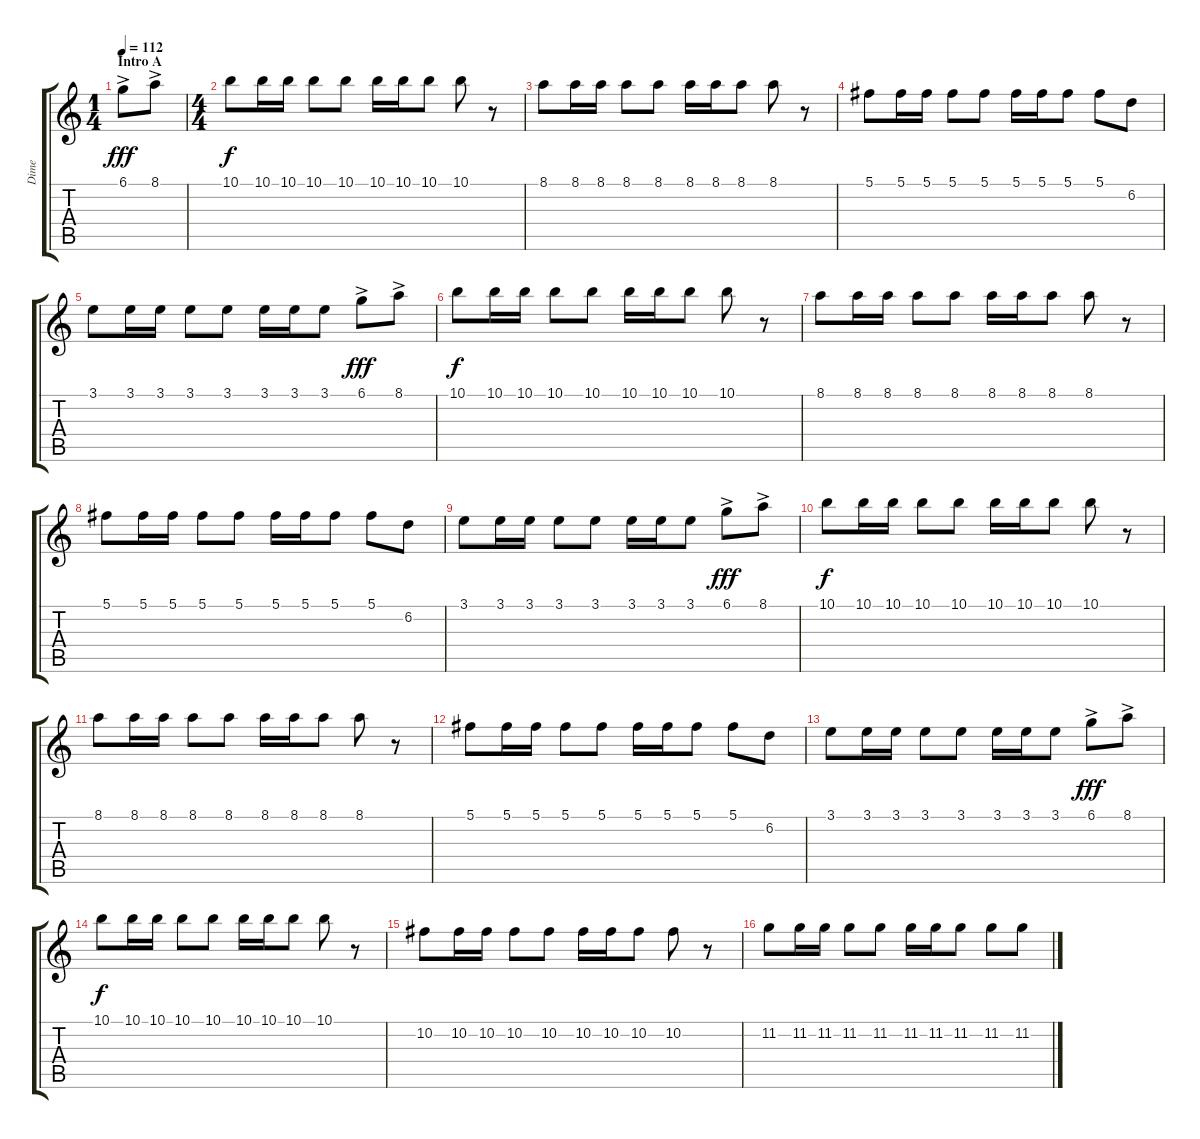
\track ("Dime" "Dime") {instrument acousticguitarsteel}
\staff {score tabs}
\tuning (Db4 Ab3 E3 B2 Gb2 Db2) {hide}
\ts (1 4)
\section ("" "Intro A")
\tempo 112
\clef g2
\ks c
6.1{ac}.8{dy fff instrument acousticguitarsteel} 8.1{ac}.8 |
\ts (4 4)
10.1.8{dy f} 10.1.16 10.1.16 10.1.8 10.1.8 10.1.16 10.1.16 10.1.8 10.1.8 r.8 |
8.1.8 8.1.16 8.1.16 8.1.8 8.1.8 8.1.16 8.1.16 8.1.8 8.1.8 r.8 |
5.1.8 5.1.16 5.1.16 5.1.8 5.1.8 5.1.16 5.1.16 5.1.8 5.1.8 6.2.8 |
3.1.8 3.1.16 3.1.16 3.1.8 3.1.8 3.1.16 3.1.16 3.1.8 6.1{ac}.8{dy fff} 8.1{ac}.8 |
10.1.8{dy f} 10.1.16 10.1.16 10.1.8 10.1.8 10.1.16 10.1.16 10.1.8 10.1.8 r.8 |
8.1.8 8.1.16 8.1.16 8.1.8 8.1.8 8.1.16 8.1.16 8.1.8 8.1.8 r.8 |
5.1.8 5.1.16 5.1.16 5.1.8 5.1.8 5.1.16 5.1.16 5.1.8 5.1.8 6.2.8 |
3.1.8 3.1.16 3.1.16 3.1.8 3.1.8 3.1.16 3.1.16 3.1.8 6.1{ac}.8{dy fff} 8.1{ac}.8 |
10.1.8{dy f} 10.1.16 10.1.16 10.1.8 10.1.8 10.1.16 10.1.16 10.1.8 10.1.8 r.8 |
8.1.8 8.1.16 8.1.16 8.1.8 8.1.8 8.1.16 8.1.16 8.1.8 8.1.8 r.8 |
5.1.8 5.1.16 5.1.16 5.1.8 5.1.8 5.1.16 5.1.16 5.1.8 5.1.8 6.2.8 |
3.1.8 3.1.16 3.1.16 3.1.8 3.1.8 3.1.16 3.1.16 3.1.8 6.1{ac}.8{dy fff} 8.1{ac}.8 |
10.1.8{dy f} 10.1.16 10.1.16 10.1.8 10.1.8 10.1.16 10.1.16 10.1.8 10.1.8 r.8 |
10.2.8 10.2.16 10.2.16 10.2.8 10.2.8 10.2.16 10.2.16 10.2.8 10.2.8 r.8 |
11.2.8 11.2.16 11.2.16 11.2.8 11.2.8 11.2.16 11.2.16 11.2.8 11.2.8 11.2.8
